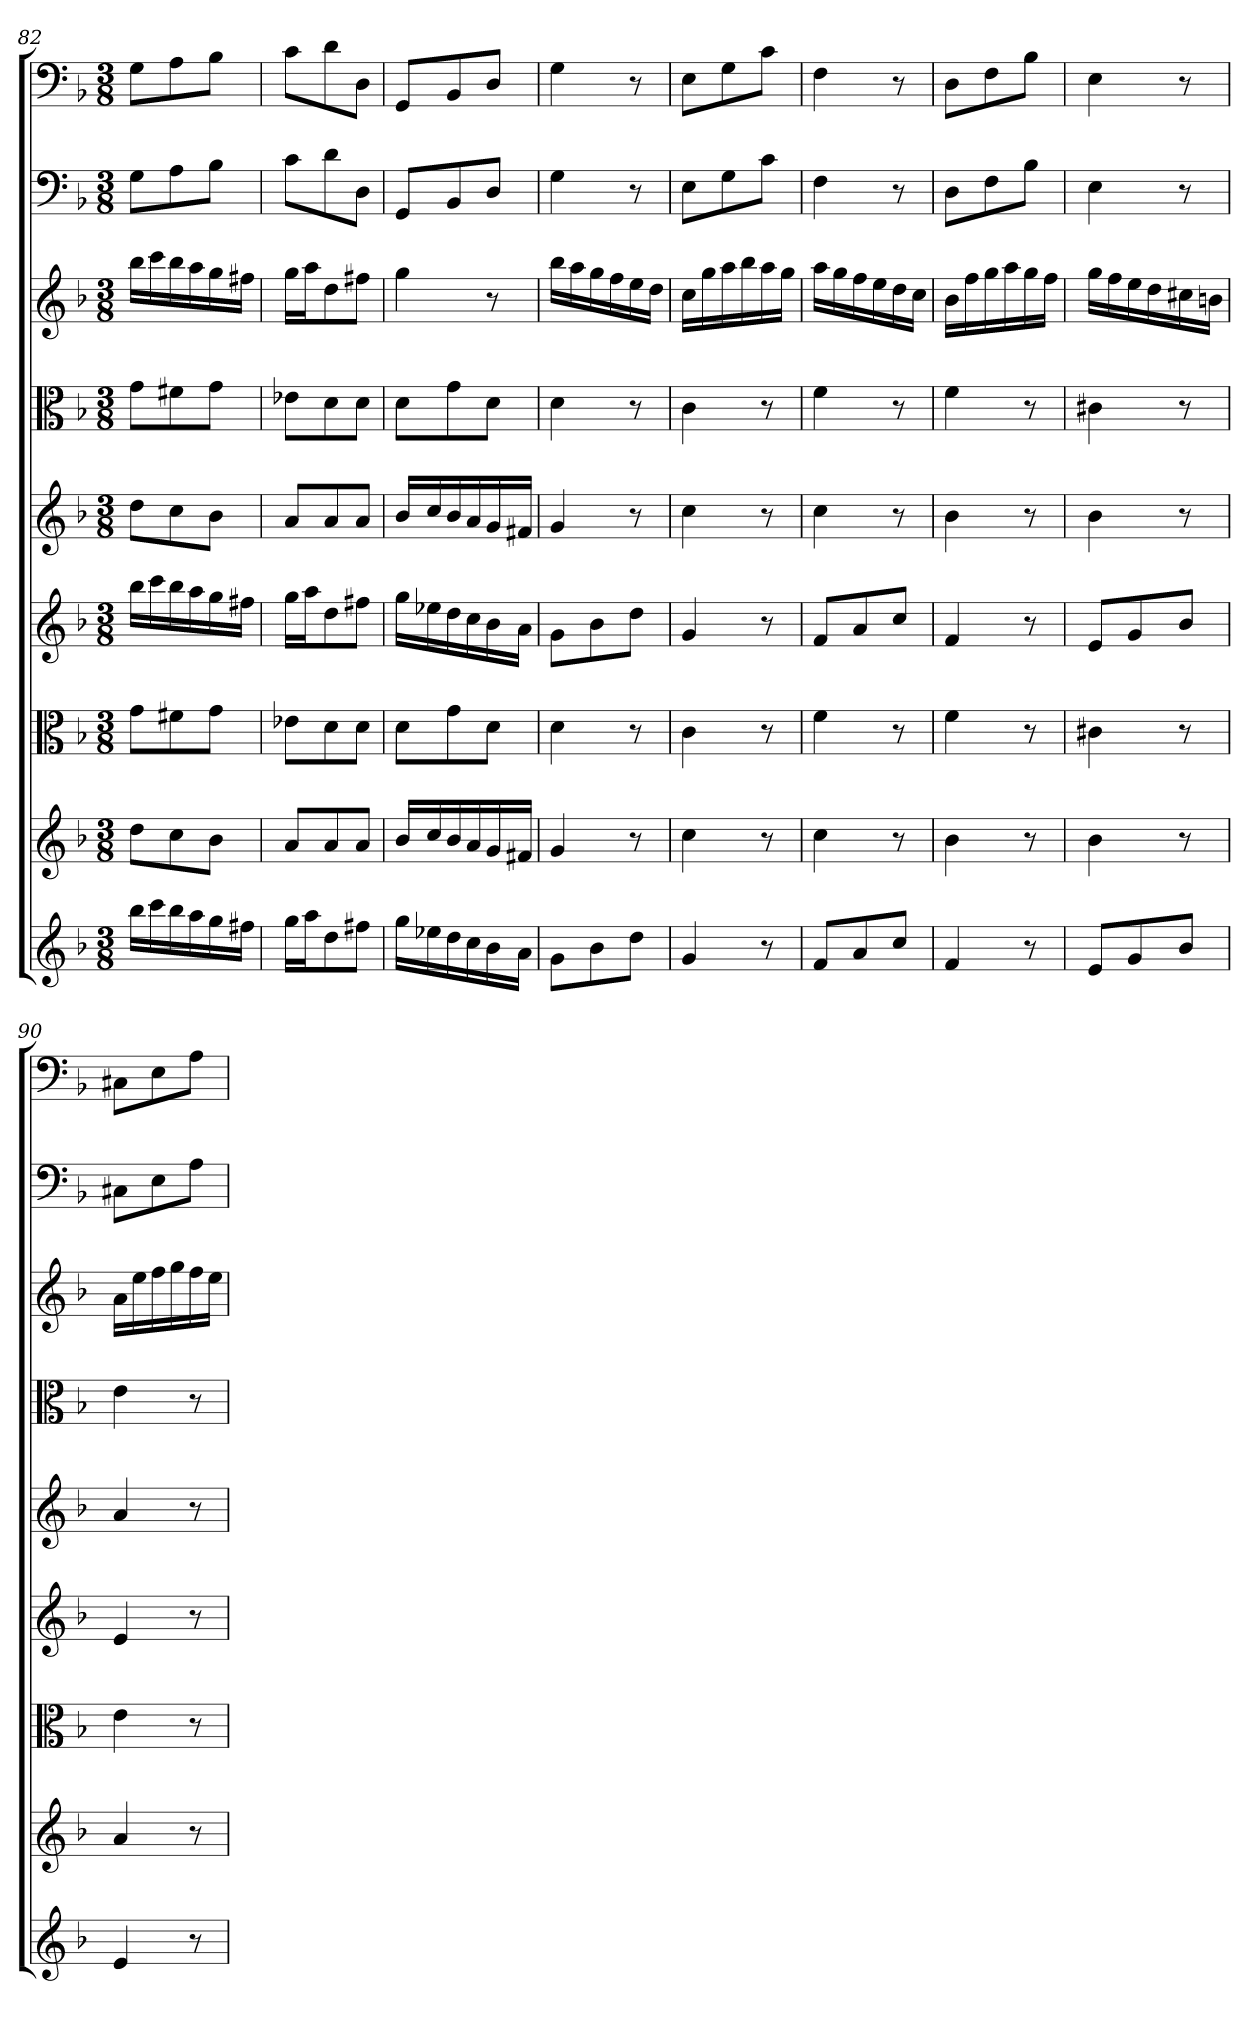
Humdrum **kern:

**kern	**kern	**kern	**kern	**kern	**kern	**kern	**kern	**kern
*part9	*part8	*part7	*part6	*part5	*part4	*part3	*part2	*part1
*staff9	*staff8	*staff7	*staff6	*staff5	*staff4	*staff3	*staff2	*staff1
*	*	*clefC3	*	*	*clefC3	*	*clefF4	*clefF4
*k[b-]	*k[b-]	*k[b-]	*k[b-]	*k[b-]	*k[b-]	*k[b-]	*k[b-]	*k[b-]
*d:	*d:	*d:	*d:	*d:	*d:	*d:	*d:	*d:
*M3/8	*M3/8	*M3/8	*M3/8	*M3/8	*M3/8	*M3/8	*M3/8	*M3/8
=82	=82	=82	=82	=82	=82	=82	=82	=82
16bb-LL	8ddL	8g\L	16bb-LL	8ddL	8g\L	16bb-LL	8G\L	8G\L
16ccc	.	.	16ccc	.	.	16ccc	.	.
16bb-	8cc	8f#X\	16bb-	8cc	8f#X\	16bb-	8A\	8A\
16aa	.	.	16aa	.	.	16aa	.	.
16gg	8b-J	8g\J	16gg	8b-J	8g\J	16gg	8B-\J	8B-\J
16ff#XJJ	.	.	16ff#XJJ	.	.	16ff#XJJ	.	.
=83	=83	=83	=83	=83	=83	=83	=83	=83
16ggLL	8aL	8e-X\L	16ggLL	8aL	8e-X\L	16ggLL	8c\L	8c\L
16aaJ	.	.	16aaJ	.	.	16aaJ	.	.
8dd	8a	8d\	8dd	8a	8d\	8dd	8d\	8d\
8ff#XJ	8aJ	8d\J	8ff#XJ	8aJ	8d\J	8ff#XJ	8D\J	8D\J
=84	=84	=84	=84	=84	=84	=84	=84	=84
16ggLL	16b-LL	8d\L	16ggLL	16b-LL	8d\L	4gg	8GG/L	8GG/L
16ee-X	16cc	.	16ee-X	16cc	.	.	.	.
16dd	16b-	8g\	16dd	16b-	8g\	.	8BB-/	8BB-/
16cc	16a	.	16cc	16a	.	.	.	.
16b-	16g	8d\J	16b-	16g	8d\J	8r	8D/J	8D/J
16aJJ	16f#XJJ	.	16aJJ	16f#XJJ	.	.	.	.
=85	=85	=85	=85	=85	=85	=85	=85	=85
8gL	4g	4d	8gL	4g	4d	16bb-LL	4G	4G
.	.	.	.	.	.	16aa	.	.
8b-	.	.	8b-	.	.	16gg	.	.
.	.	.	.	.	.	16ff	.	.
8ddJ	8r	8r	8ddJ	8r	8r	16ee	8r	8r
.	.	.	.	.	.	16ddJJ	.	.
=86	=86	=86	=86	=86	=86	=86	=86	=86
4g	4cc	4c	4g	4cc	4c	16ccLL	8E\L	8E\L
.	.	.	.	.	.	16gg	.	.
.	.	.	.	.	.	16aa	8G\	8G\
.	.	.	.	.	.	16bb-	.	.
8r	8r	8r	8r	8r	8r	16aa	8c\J	8c\J
.	.	.	.	.	.	16ggJJ	.	.
=87	=87	=87	=87	=87	=87	=87	=87	=87
8fL	4cc	4f	8fL	4cc	4f	16aaLL	4F	4F
.	.	.	.	.	.	16gg	.	.
8a	.	.	8a	.	.	16ff	.	.
.	.	.	.	.	.	16ee	.	.
8ccJ	8r	8r	8ccJ	8r	8r	16dd	8r	8r
.	.	.	.	.	.	16ccJJ	.	.
=88	=88	=88	=88	=88	=88	=88	=88	=88
4f	4b-	4f	4f	4b-	4f	16b-LL	8D\L	8D\L
.	.	.	.	.	.	16ff	.	.
.	.	.	.	.	.	16gg	8F\	8F\
.	.	.	.	.	.	16aa	.	.
8r	8r	8r	8r	8r	8r	16gg	8B-\J	8B-\J
.	.	.	.	.	.	16ffJJ	.	.
=89	=89	=89	=89	=89	=89	=89	=89	=89
8eL	4b-	4c#X	8eL	4b-	4c#X	16ggLL	4E	4E
.	.	.	.	.	.	16ff	.	.
8g	.	.	8g	.	.	16ee	.	.
.	.	.	.	.	.	16dd	.	.
8b-J	8r	8r	8b-J	8r	8r	16cc#X	8r	8r
.	.	.	.	.	.	16bnJJ	.	.
=90	=90	=90	=90	=90	=90	=90	=90	=90
4e	4a	4e	4e	4a	4e	16aLL	8C#X\L	8C#X\L
.	.	.	.	.	.	16ee	.	.
.	.	.	.	.	.	16ff	8E\	8E\
.	.	.	.	.	.	16gg	.	.
8r	8r	8r	8r	8r	8r	16ff	8A\J	8A\J
.	.	.	.	.	.	16eeJJ	.	.
=	=	=	=	=	=	=	=	=
*-	*-	*-	*-	*-	*-	*-	*-	*-
